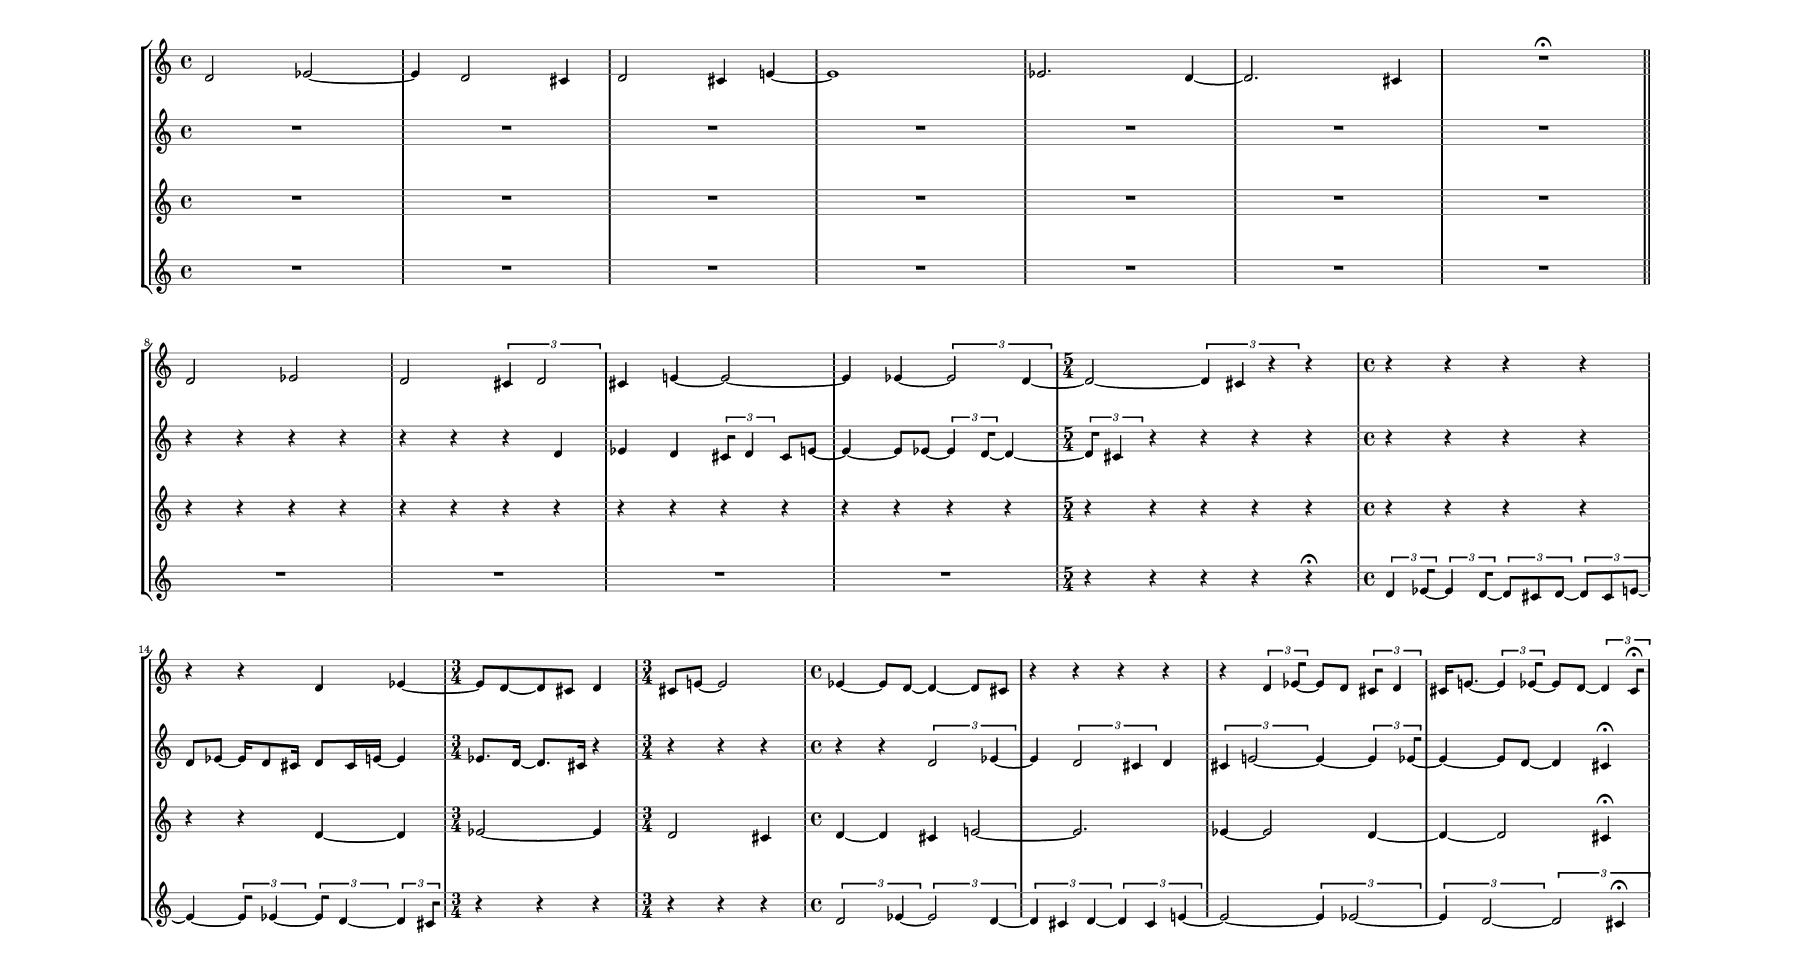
\version "2.24.0"
\language "english"

sop = \relative c' {
  d2 ef2 ~
  ef4 d2 cs4
  d2 cs4 e!4 ~
  e1
  ef2. d4 ~
  d2. cs4
  R1\fermata
  \bar "||"
  % \time 3/4
  % 20
  d2 ef2
  d2 \tuplet 3/2 { cs4 d2 }
  cs4 e!4 ~ e2 ~
  e4 ef4 ~ \tuplet 3/2 { ef2 d4 ~ }
  d2 ~ \tuplet 3/2 { d4 cs4 r4 }
  % d4 ~ \tuplet 3/2 { d4 ef2 ~ }
  % ef4 \tuplet 3/2 { d2 cs4 }
  % d4 ~ \tuplet 3/2 { d4 cs e! ~ }
  % e2.
  % ef4 ~ \tuplet 3/2 { ef2 d4 ~ }
  % d4 ~ \tuplet 3/2 { d2 cs4 }
  \repeat unfold 7 { r4 }

  % 12
  d4 ef4 ~ ef8 d8 ~
  d8 cs8 d4
  \time 3/4
  cs8 e!8 ~
  e2
  \time 4/4
  ef4 ~
  ef8 d8 ~ d4 ~ d8 cs8
  \repeat unfold 5 { r4 }
  % 7
  \tuplet 3/2 { d4 ef8 ~ }
  ef8 d8
  \tuplet 3/2 { cs8 d4 }
  cs16 e!8. ~
  \tuplet 3/2 { e4 ef8 ~ }
  ef8 d8 ~
  \tuplet 3/2 { d4 cs8 \fermata}



}

alto = \relative c' {
  R1 * 7
  \repeat unfold 7 { r4 }
  % 10
  d4 ef4 d4 \tuplet 3/2 { cs8 d4 } cs8 e!8 ~ e4 ~ e8 ef8 ~ \tuplet 3/2 { ef4 d8 ~ } d4 ~ \tuplet 3/2 { d8 cs4 }
  \repeat unfold 8 { r4 }
  % 6
  d8 ef8 ~ ef16 d8 cs16 d8 cs16 e!16 ~ e4 ef8. d16 ~ d8. cs16
  \repeat unfold 6 { r4 }
  % 14
  \tuplet 3/2 { d2 ef4 ~ }
  ef4
  \tuplet 3/2 { d2 cs4 }
  d4
  \tuplet 3/2 { cs4 e!2 ~ }
  e4 ~
  \tuplet 3/2 { e4 ef8 ~ }
  ef4 ~
  % \tuplet 3/2 { e4 ef2 ~ }
  ef8 d8 ~
  d4
  cs4\fermata % cs8
}

tenor = \relative c' {
  R1 * 7
  \repeat unfold 27 { r4 }
  d4 ~ d4 ef2 ~ ef4 d2 cs4
  d4 ~ d4 cs4 e!2 ~
  e2.
  ef4 ~ ef2 d4 ~ d4 ~ d2 cs4 \fermata
}

bari = \relative c' {
  R1 * 7
  % \repeat unfold 20 { r4 }
  R1 * 4
  \time 5/4
  r4 r4 r4 r4
  % r4 * 21
  % 8
  r4 \fermata
  \time 4/4
  \tuplet 3/2 { d4 ef8 ~ }
  \tuplet 3/2 { ef4 d8 ~ }
  \tuplet 3/2 { d8 cs8 d8 ~ }
  \tuplet 3/2 { d8 cs8 e!8 ~ }
  e4 ~
  \tuplet 3/2 { e8 ef4 ~ }
  \tuplet 3/2 { ef8 d4 ~ }
  \tuplet 3/2 { d4 cs8 }
  % r4 * 6
  \time 3/4
  \repeat unfold 6 { r4 }
  \tuplet 3/2 { d2 ef4 ~ }
  \tuplet 3/2 { ef2 d4 ~ }
  \tuplet 3/2 { d4 cs4 d4 ~ }
  \tuplet 3/2 { d4 cs4 e!4 ~ }
  e2 ~
  \tuplet 3/2 { e4 ef2 ~ }
  \tuplet 3/2 { ef4 d2 ~ }
  \tuplet 3/2 { d2 cs4 \fermata}
}


#(set-global-staff-size 12)

\score {
  \context StaffGroup = "Saxophone Quartet" <<
    \context Staff = "Soprano" { \sop }
    \context Staff = "Alto" { \alto }
    \context Staff = "Tenor" { \tenor }
    \context Staff = "Baritone" { \bari }
  >>
  % \midi {}
}

\layout {
  \context {
    \Score
    proportionalNotationDuration = #(ly:make-moment 1/16)
    \override SpacingSpanner.uniform-stretching = ##t
    \shape #'((-1.5 . 0) (-1 . 0) (-0.5 . 0) (0 . 0)) RepeatTie
    \override RepeatTie.X-extent = ##f
    \override StaffSymbol.color = #(x11-color 'grey50)
    tupletFullLength = ##t

    \override VerticalAxisGroup.staff-staff-spacing = #'(
      (basic-distance . 8)
      (minimum-distance . 10)
      (padding . 4)
      (stretchability . 0)
    )
  }

  \context {
    \Staff
    \override NoteHead.extra-spacing-width = #'(-1 . 1.5)
    \override Rest.extra-spacing-width = #'(-1 . 1)
    % \override Flag.stencil = #modern-straight-flag
    \override Flag.stencil = #flat-flag
  }
}

#(set! paper-alist (cons '("my size" . (cons (* 12 in) (* 9 in))) paper-alist))

\paper {
  #(set-paper-size "my size")
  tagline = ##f
  indent = 0
  top-margin = 0.75\in
  bottom-margin = 0.75\in
  left-margin = 1\in
  right-margin = 1\in
  system-system-spacing.minimum-distance = 15
}
